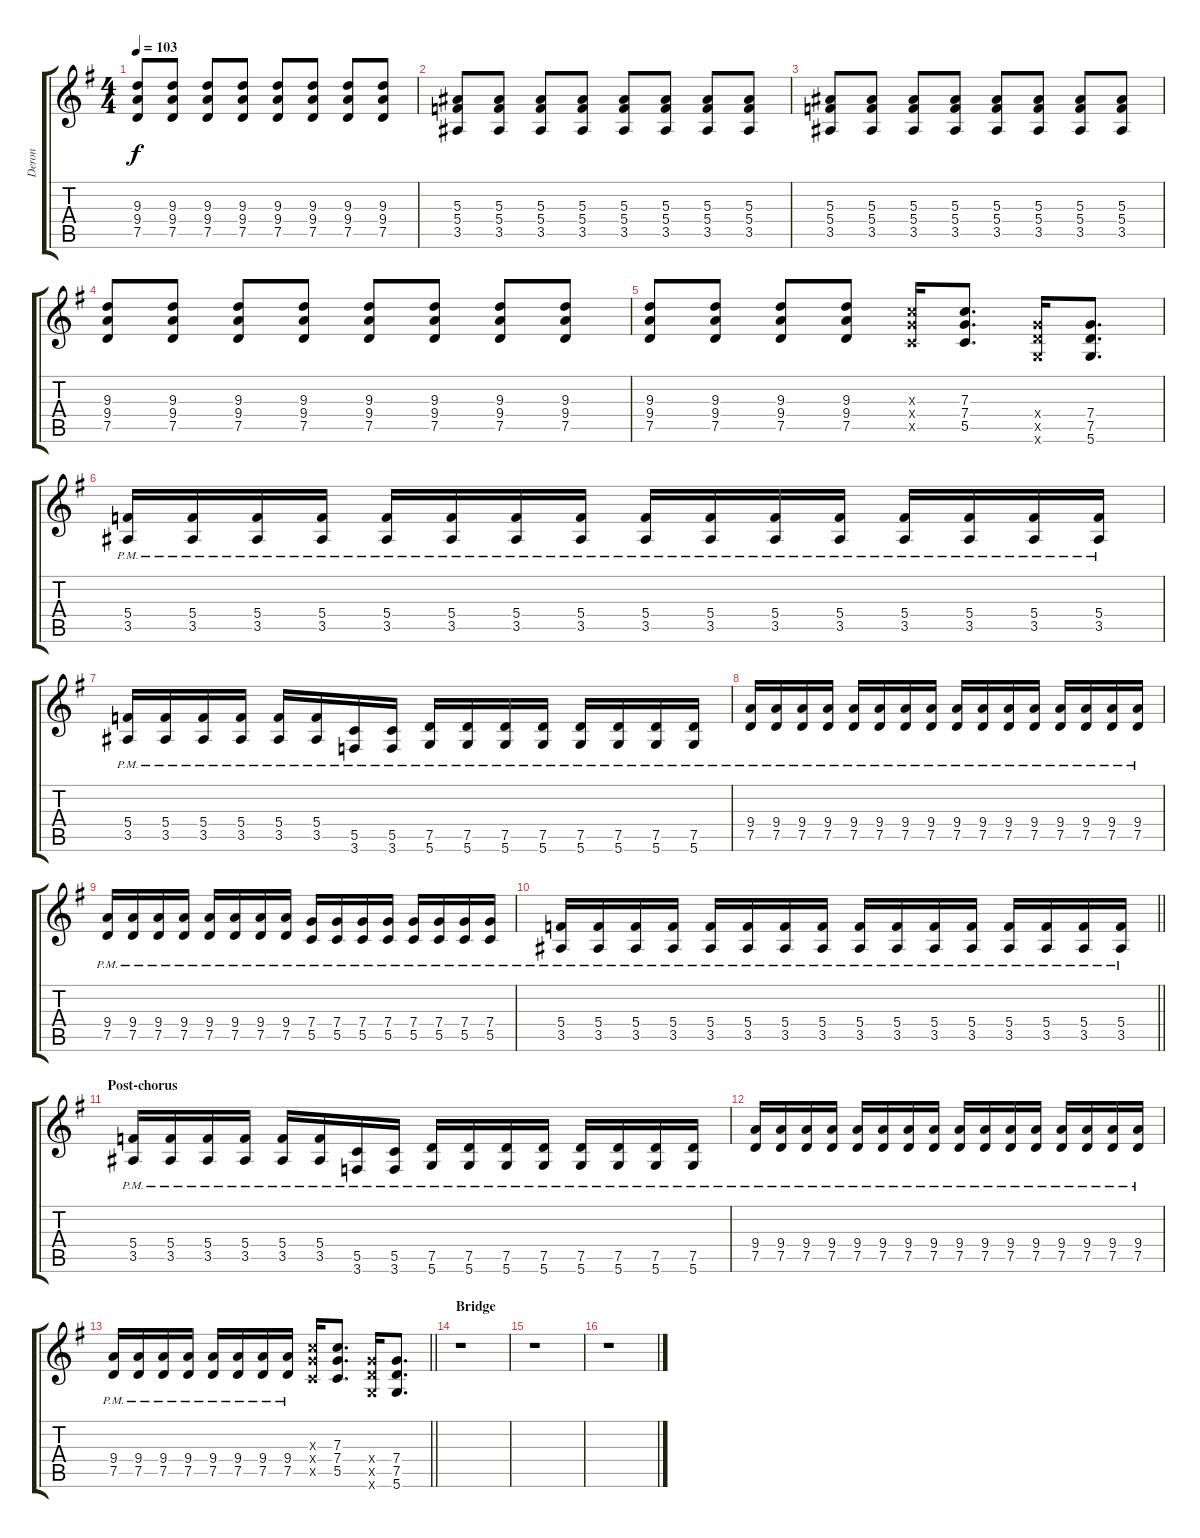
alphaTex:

\track ("Deron" "Deron") {instrument distortionguitar}
\staff {score tabs}
\tuning (D4 A3 F3 C3 G2 D2) {hide}
\ts (4 4)
\tempo 103
\clef g2
\ks g
(9.3 9.4 7.5).8{dy f} (9.3 9.4 7.5).8 (9.3 9.4 7.5).8 (9.3 9.4 7.5).8 (9.3 9.4 7.5).8 (9.3 9.4 7.5).8 (9.3 9.4 7.5).8 (9.3 9.4 7.5).8 |
(5.3 5.4 3.5).8 (5.3 5.4 3.5).8 (5.3 5.4 3.5).8 (5.3 5.4 3.5).8 (5.3 5.4 3.5).8 (5.3 5.4 3.5).8 (5.3 5.4 3.5).8 (5.3 5.4 3.5).8 |
(5.3 5.4 3.5).8 (5.3 5.4 3.5).8 (5.3 5.4 3.5).8 (5.3 5.4 3.5).8 (5.3 5.4 3.5).8 (5.3 5.4 3.5).8 (5.3 5.4 3.5).8 (5.3 5.4 3.5).8 |
(9.3 9.4 7.5).8 (9.3 9.4 7.5).8 (9.3 9.4 7.5).8 (9.3 9.4 7.5).8 (9.3 9.4 7.5).8 (9.3 9.4 7.5).8 (9.3 9.4 7.5).8 (9.3 9.4 7.5).8 |
(9.3 9.4 7.5).8 (9.3 9.4 7.5).8 (9.3 9.4 7.5).8 (9.3 9.4 7.5).8 (7.3{x} 7.4{x} 5.5{x}).16 (7.3 7.4 5.5).8{d} (7.4{x} 7.5{x} 5.6{x}).16 (7.4 7.5 5.6).8{d} |
(5.4{pm} 3.5{pm}).16 (5.4{pm} 3.5{pm}).16 (5.4{pm} 3.5{pm}).16 (5.4{pm} 3.5{pm}).16 (5.4{pm} 3.5{pm}).16 (5.4{pm} 3.5{pm}).16 (5.4{pm} 3.5{pm}).16 (5.4{pm} 3.5{pm}).16 (5.4{pm} 3.5{pm}).16 (5.4{pm} 3.5{pm}).16 (5.4{pm} 3.5{pm}).16 (5.4{pm} 3.5{pm}).16 (5.4{pm} 3.5{pm}).16 (5.4{pm} 3.5{pm}).16 (5.4{pm} 3.5{pm}).16 (5.4{pm} 3.5{pm}).16 |
(5.4{pm} 3.5{pm}).16 (5.4{pm} 3.5{pm}).16 (5.4{pm} 3.5{pm}).16 (5.4{pm} 3.5{pm}).16 (5.4{pm} 3.5{pm}).16 (5.4{pm} 3.5{pm}).16 (5.5{pm} 3.6{pm}).16 (5.5{pm} 3.6{pm}).16 (7.5{pm} 5.6{pm}).16 (7.5{pm} 5.6{pm}).16 (7.5{pm} 5.6{pm}).16 (7.5{pm} 5.6{pm}).16 (7.5{pm} 5.6{pm}).16 (7.5{pm} 5.6{pm}).16 (7.5{pm} 5.6{pm}).16 (7.5{pm} 5.6{pm}).16 |
(9.4{pm} 7.5{pm}).16 (9.4{pm} 7.5{pm}).16 (9.4{pm} 7.5{pm}).16 (9.4{pm} 7.5{pm}).16 (9.4{pm} 7.5{pm}).16 (9.4{pm} 7.5{pm}).16 (9.4{pm} 7.5{pm}).16 (9.4{pm} 7.5{pm}).16 (9.4{pm} 7.5{pm}).16 (9.4{pm} 7.5{pm}).16 (9.4{pm} 7.5{pm}).16 (9.4{pm} 7.5{pm}).16 (9.4{pm} 7.5{pm}).16 (9.4{pm} 7.5{pm}).16 (9.4{pm} 7.5{pm}).16 (9.4{pm} 7.5{pm}).16 |
(9.4{pm} 7.5{pm}).16 (9.4{pm} 7.5{pm}).16 (9.4{pm} 7.5{pm}).16 (9.4{pm} 7.5{pm}).16 (9.4{pm} 7.5{pm}).16 (9.4{pm} 7.5{pm}).16 (9.4{pm} 7.5{pm}).16 (9.4{pm} 7.5{pm}).16 (7.4{pm} 5.5{pm}).16 (7.4{pm} 5.5{pm}).16 (7.4{pm} 5.5{pm}).16 (7.4{pm} 5.5{pm}).16 (7.4{pm} 5.5{pm}).16 (7.4{pm} 5.5{pm}).16 (7.4{pm} 5.5{pm}).16 (7.4{pm} 5.5{pm}).16 |
\barLineRight lightlight
(5.4{pm} 3.5{pm}).16 (5.4{pm} 3.5{pm}).16 (5.4{pm} 3.5{pm}).16 (5.4{pm} 3.5{pm}).16 (5.4{pm} 3.5{pm}).16 (5.4{pm} 3.5{pm}).16 (5.4{pm} 3.5{pm}).16 (5.4{pm} 3.5{pm}).16 (5.4{pm} 3.5{pm}).16 (5.4{pm} 3.5{pm}).16 (5.4{pm} 3.5{pm}).16 (5.4{pm} 3.5{pm}).16 (5.4{pm} 3.5{pm}).16 (5.4{pm} 3.5{pm}).16 (5.4{pm} 3.5{pm}).16 (5.4{pm} 3.5{pm}).16 |
\section ("" "Post-chorus")
(5.4{pm} 3.5{pm}).16 (5.4{pm} 3.5{pm}).16 (5.4{pm} 3.5{pm}).16 (5.4{pm} 3.5{pm}).16 (5.4{pm} 3.5{pm}).16 (5.4{pm} 3.5{pm}).16 (5.5{pm} 3.6{pm}).16 (5.5{pm} 3.6{pm}).16 (7.5{pm} 5.6{pm}).16 (7.5{pm} 5.6{pm}).16 (7.5{pm} 5.6{pm}).16 (7.5{pm} 5.6{pm}).16 (7.5{pm} 5.6{pm}).16 (7.5{pm} 5.6{pm}).16 (7.5{pm} 5.6{pm}).16 (7.5{pm} 5.6{pm}).16 |
(9.4{pm} 7.5{pm}).16 (9.4{pm} 7.5{pm}).16 (9.4{pm} 7.5{pm}).16 (9.4{pm} 7.5{pm}).16 (9.4{pm} 7.5{pm}).16 (9.4{pm} 7.5{pm}).16 (9.4{pm} 7.5{pm}).16 (9.4{pm} 7.5{pm}).16 (9.4{pm} 7.5{pm}).16 (9.4{pm} 7.5{pm}).16 (9.4{pm} 7.5{pm}).16 (9.4{pm} 7.5{pm}).16 (9.4{pm} 7.5{pm}).16 (9.4{pm} 7.5{pm}).16 (9.4{pm} 7.5{pm}).16 (9.4{pm} 7.5{pm}).16 |
\barLineRight lightlight
(9.4{pm} 7.5{pm}).16 (9.4{pm} 7.5{pm}).16 (9.4{pm} 7.5{pm}).16 (9.4{pm} 7.5{pm}).16 (9.4{pm} 7.5{pm}).16 (9.4{pm} 7.5{pm}).16 (9.4{pm} 7.5{pm}).16 (9.4{pm} 7.5{pm}).16 (7.3{x} 7.4{x} 5.5{x}).16 (7.3 7.4 5.5).8{d} (7.4{x} 7.5{x} 5.6{x}).16 (7.4 7.5 5.6).8{d} |
\section ("" "Bridge")
r.1 |
r.1 |
r.1
